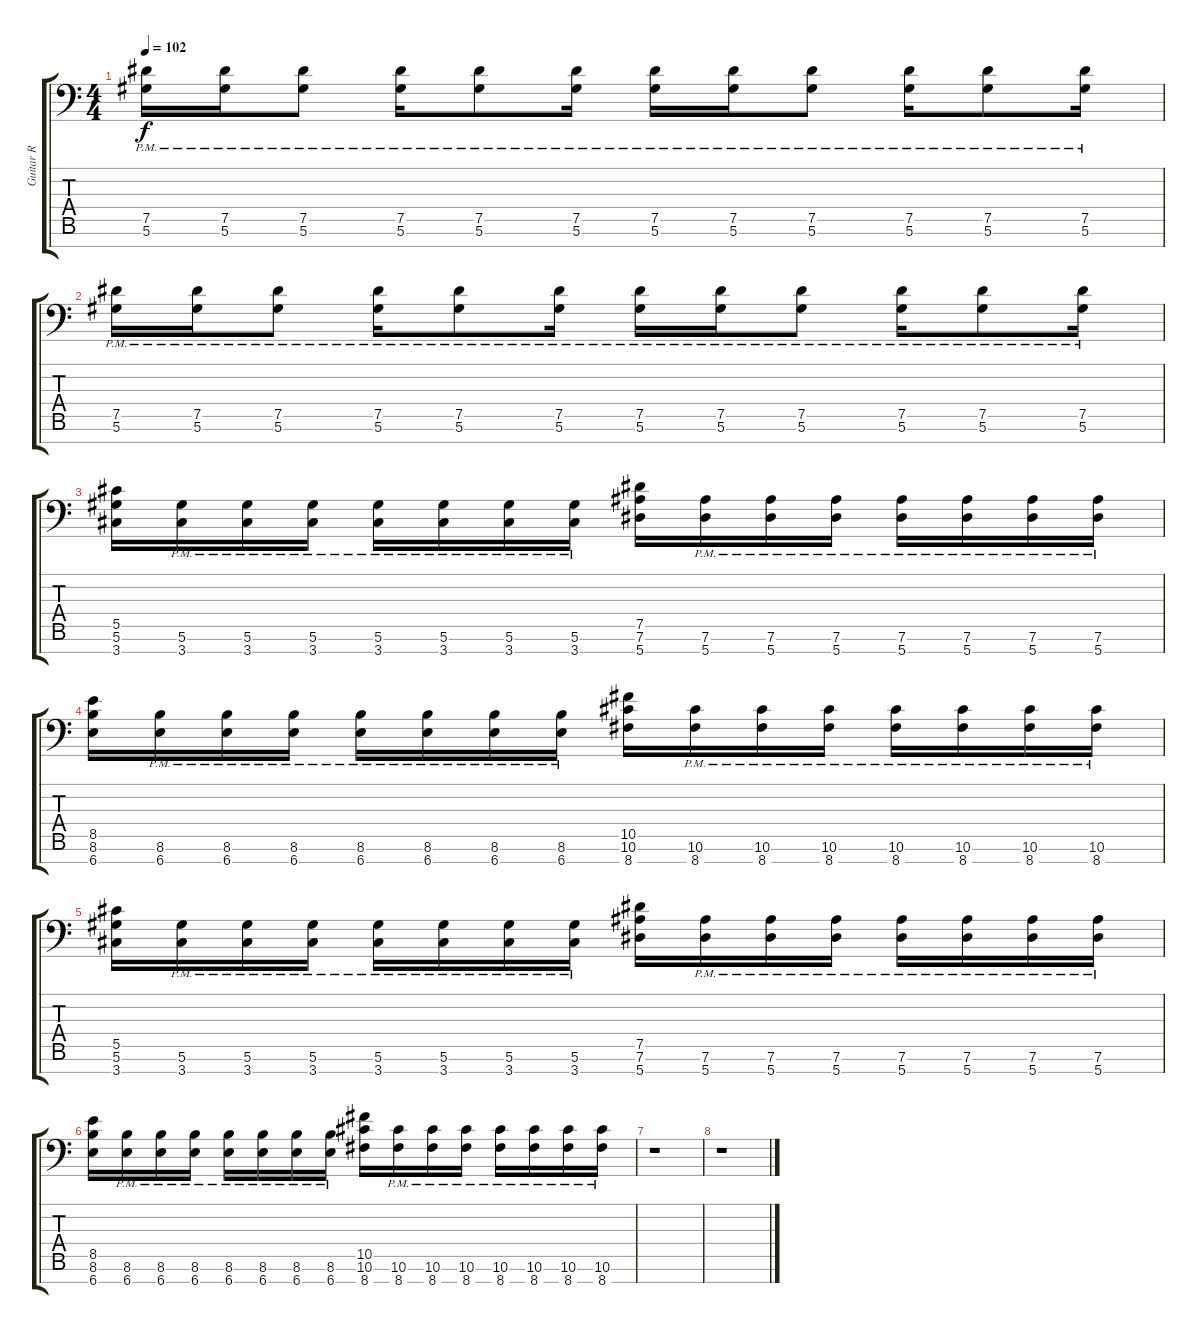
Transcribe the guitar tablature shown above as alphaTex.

\track ("Guitar R" "Guitar R") {instrument distortionguitar}
\staff {score tabs}
\tuning (Eb4 Bb3 Gb3 Db3 Ab2 Eb2 Bb1) {hide}
\ts (4 4)
\tempo 102
\clef f4
\ks c
(7.5{pm} 5.6{pm}).16{dy f} (7.5{pm} 5.6{pm}).16 (7.5{pm} 5.6{pm}).8 (7.5{pm} 5.6{pm}).16 (7.5{pm} 5.6{pm}).8 (7.5{pm} 5.6{pm}).16 (7.5{pm} 5.6{pm}).16 (7.5{pm} 5.6{pm}).16 (7.5{pm} 5.6{pm}).8 (7.5{pm} 5.6{pm}).16 (7.5{pm} 5.6{pm}).8 (7.5{pm} 5.6{pm}).16 |
(7.5{pm} 5.6{pm}).16 (7.5{pm} 5.6{pm}).16 (7.5{pm} 5.6{pm}).8 (7.5{pm} 5.6{pm}).16 (7.5{pm} 5.6{pm}).8 (7.5{pm} 5.6{pm}).16 (7.5{pm} 5.6{pm}).16 (7.5{pm} 5.6{pm}).16 (7.5{pm} 5.6{pm}).8 (7.5{pm} 5.6{pm}).16 (7.5{pm} 5.6{pm}).8 (7.5{pm} 5.6{pm}).16 |
(5.5 5.6 3.7).16 (5.6{pm} 3.7{pm}).16 (5.6{pm} 3.7{pm}).16 (5.6{pm} 3.7{pm}).16 (5.6{pm} 3.7{pm}).16 (5.6{pm} 3.7{pm}).16 (5.6{pm} 3.7{pm}).16 (5.6{pm} 3.7{pm}).16 (7.5 7.6 5.7).16 (7.6{pm} 5.7{pm}).16 (7.6{pm} 5.7{pm}).16 (7.6{pm} 5.7{pm}).16 (7.6{pm} 5.7{pm}).16 (7.6{pm} 5.7{pm}).16 (7.6{pm} 5.7{pm}).16 (7.6{pm} 5.7{pm}).16 |
(8.5 8.6 6.7).16 (8.6{pm} 6.7{pm}).16 (8.6{pm} 6.7{pm}).16 (8.6{pm} 6.7{pm}).16 (8.6{pm} 6.7{pm}).16 (8.6{pm} 6.7{pm}).16 (8.6{pm} 6.7{pm}).16 (8.6{pm} 6.7{pm}).16 (10.5 10.6 8.7).16 (10.6{pm} 8.7{pm}).16 (10.6{pm} 8.7{pm}).16 (10.6{pm} 8.7{pm}).16 (10.6{pm} 8.7{pm}).16 (10.6{pm} 8.7{pm}).16 (10.6{pm} 8.7{pm}).16 (10.6{pm} 8.7{pm}).16 |
(5.5 5.6 3.7).16 (5.6{pm} 3.7{pm}).16 (5.6{pm} 3.7{pm}).16 (5.6{pm} 3.7{pm}).16 (5.6{pm} 3.7{pm}).16 (5.6{pm} 3.7{pm}).16 (5.6{pm} 3.7{pm}).16 (5.6{pm} 3.7{pm}).16 (7.5 7.6 5.7).16 (7.6{pm} 5.7{pm}).16 (7.6{pm} 5.7{pm}).16 (7.6{pm} 5.7{pm}).16 (7.6{pm} 5.7{pm}).16 (7.6{pm} 5.7{pm}).16 (7.6{pm} 5.7{pm}).16 (7.6{pm} 5.7{pm}).16 |
(8.5 8.6 6.7).16 (8.6{pm} 6.7{pm}).16 (8.6{pm} 6.7{pm}).16 (8.6{pm} 6.7{pm}).16 (8.6{pm} 6.7{pm}).16 (8.6{pm} 6.7{pm}).16 (8.6{pm} 6.7{pm}).16 (8.6{pm} 6.7{pm}).16 (10.5 10.6 8.7).16 (10.6{pm} 8.7{pm}).16 (10.6{pm} 8.7{pm}).16 (10.6{pm} 8.7{pm}).16 (10.6{pm} 8.7{pm}).16 (10.6{pm} 8.7{pm}).16 (10.6{pm} 8.7{pm}).16 (10.6{pm} 8.7{pm}).16 |
r.1 |
r.1
